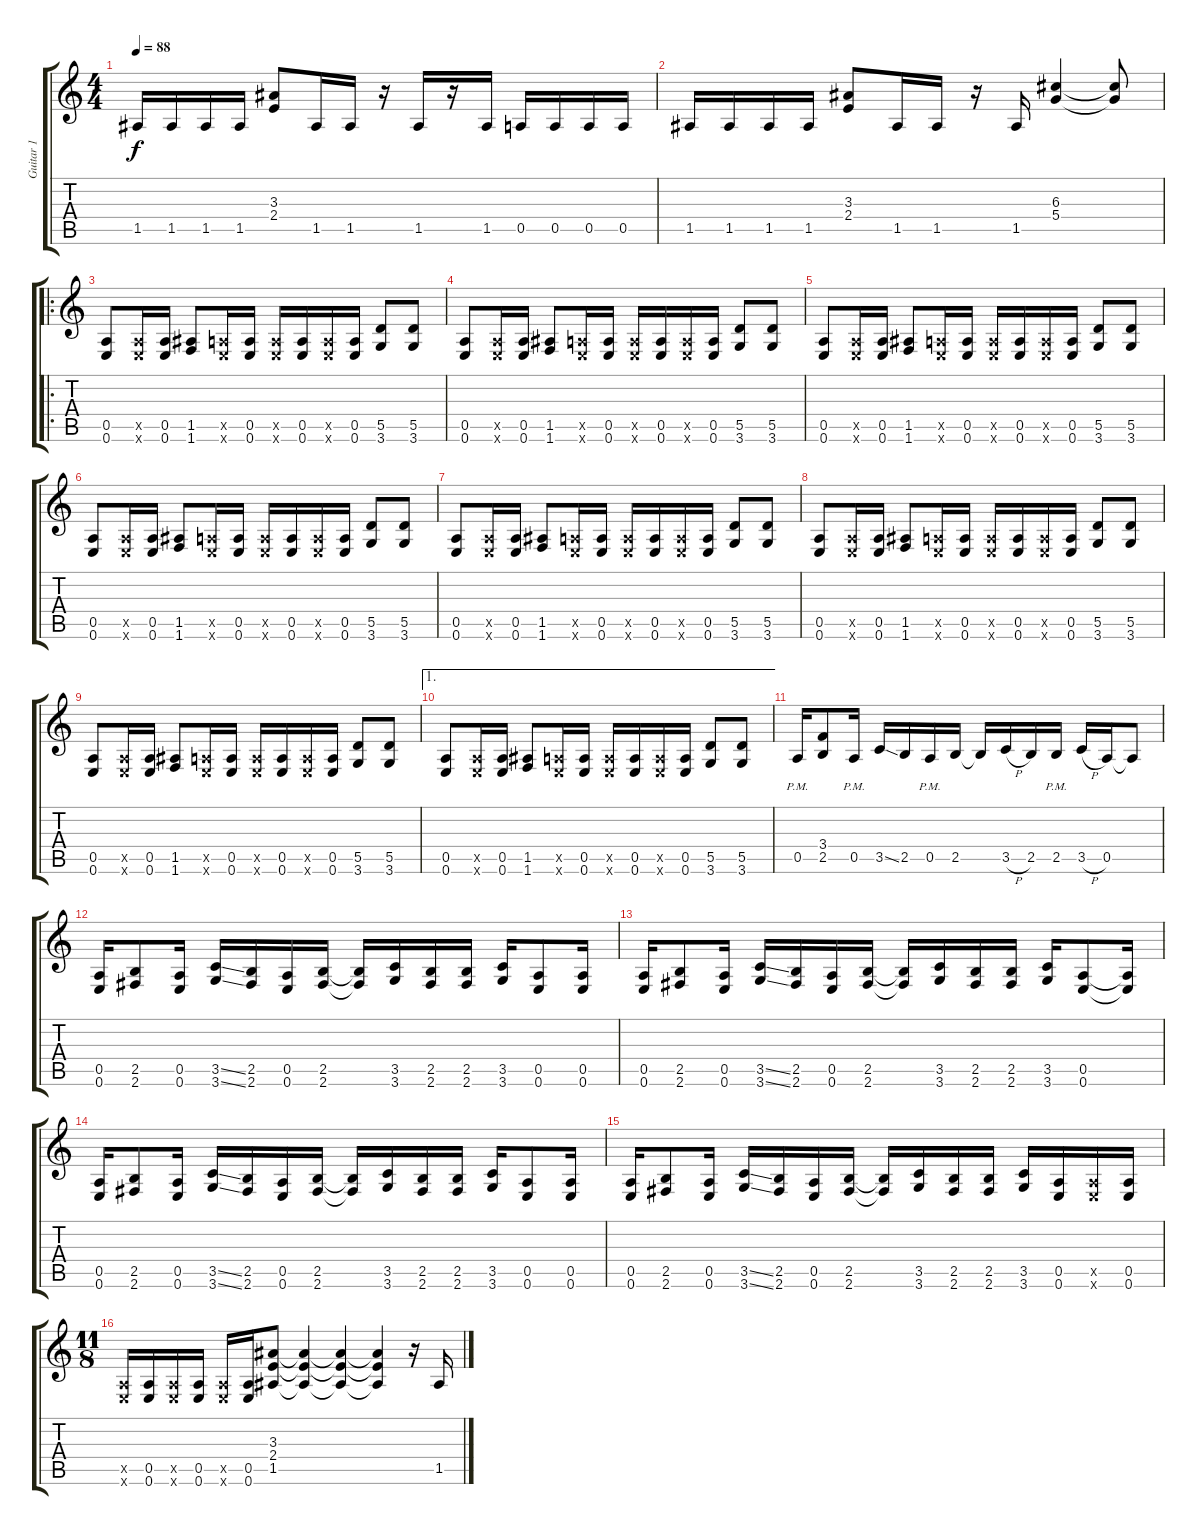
\track ("Guitar 1" "Guitar 1") {instrument distortionguitar}
\staff {score tabs}
\tuning (E4 B3 G3 D3 A2 E2) {hide}
\ts (4 4)
\tempo 88
\clef g2
\ks c
1.5.16{dy f} 1.5.16 1.5.16 1.5.16 (3.3 2.4).8 1.5.16 1.5.16 r.16 1.5.16 r.16 1.5.16 0.5.16 0.5.16 0.5.16 0.5.16 |
1.5.16 1.5.16 1.5.16 1.5.16 (3.3 2.4).8 1.5.16 1.5.16 r.16 1.5.16 (6.3 5.4).4 (6.3{t} 5.4{t}).8 |
\ro
(0.5 0.6).8 (0.5{x} 0.6{x}).16 (0.5 0.6).16 (1.5 1.6).8 (0.5{x} 0.6{x}).16 (0.5 0.6).16 (0.5{x} 0.6{x}).16 (0.5 0.6).16 (0.5{x} 0.6{x}).16 (0.5 0.6).16 (5.5 3.6).8 (5.5 3.6).8 |
(0.5 0.6).8 (0.5{x} 0.6{x}).16 (0.5 0.6).16 (1.5 1.6).8 (0.5{x} 0.6{x}).16 (0.5 0.6).16 (0.5{x} 0.6{x}).16 (0.5 0.6).16 (0.5{x} 0.6{x}).16 (0.5 0.6).16 (5.5 3.6).8 (5.5 3.6).8 |
(0.5 0.6).8 (0.5{x} 0.6{x}).16 (0.5 0.6).16 (1.5 1.6).8 (0.5{x} 0.6{x}).16 (0.5 0.6).16 (0.5{x} 0.6{x}).16 (0.5 0.6).16 (0.5{x} 0.6{x}).16 (0.5 0.6).16 (5.5 3.6).8 (5.5 3.6).8 |
(0.5 0.6).8 (0.5{x} 0.6{x}).16 (0.5 0.6).16 (1.5 1.6).8 (0.5{x} 0.6{x}).16 (0.5 0.6).16 (0.5{x} 0.6{x}).16 (0.5 0.6).16 (0.5{x} 0.6{x}).16 (0.5 0.6).16 (5.5 3.6).8 (5.5 3.6).8 |
(0.5 0.6).8 (0.5{x} 0.6{x}).16 (0.5 0.6).16 (1.5 1.6).8 (0.5{x} 0.6{x}).16 (0.5 0.6).16 (0.5{x} 0.6{x}).16 (0.5 0.6).16 (0.5{x} 0.6{x}).16 (0.5 0.6).16 (5.5 3.6).8 (5.5 3.6).8 |
(0.5 0.6).8 (0.5{x} 0.6{x}).16 (0.5 0.6).16 (1.5 1.6).8 (0.5{x} 0.6{x}).16 (0.5 0.6).16 (0.5{x} 0.6{x}).16 (0.5 0.6).16 (0.5{x} 0.6{x}).16 (0.5 0.6).16 (5.5 3.6).8 (5.5 3.6).8 |
(0.5 0.6).8 (0.5{x} 0.6{x}).16 (0.5 0.6).16 (1.5 1.6).8 (0.5{x} 0.6{x}).16 (0.5 0.6).16 (0.5{x} 0.6{x}).16 (0.5 0.6).16 (0.5{x} 0.6{x}).16 (0.5 0.6).16 (5.5 3.6).8 (5.5 3.6).8 |
\ae 1
(0.5 0.6).8 (0.5{x} 0.6{x}).16 (0.5 0.6).16 (1.5 1.6).8 (0.5{x} 0.6{x}).16 (0.5 0.6).16 (0.5{x} 0.6{x}).16 (0.5 0.6).16 (0.5{x} 0.6{x}).16 (0.5 0.6).16 (5.5 3.6).8 (5.5 3.6).8 |
0.5{pm}.16 (3.4 2.5).8 0.5{pm}.16 3.5{ss}.16 2.5.16 0.5{pm}.16 2.5.16 2.5{t}.16 3.5{h}.16 2.5.16 2.5{pm}.16 3.5{h}.16 0.5.16 0.5{t}.8 |
(0.5 0.6).16 (2.5 2.6).8 (0.5 0.6).16 (3.5{ss} 3.6{ss}).16 (2.5 2.6).16 (0.5 0.6).16 (2.5 2.6).16 (2.5{t} 2.6{t}).16 (3.5 3.6).16 (2.5 2.6).16 (2.5 2.6).16 (3.5 3.6).16 (0.5 0.6).8 (0.5 0.6).16 |
(0.5 0.6).16 (2.5 2.6).8 (0.5 0.6).16 (3.5{ss} 3.6{ss}).16 (2.5 2.6).16 (0.5 0.6).16 (2.5 2.6).16 (2.5{t} 2.6{t}).16 (3.5 3.6).16 (2.5 2.6).16 (2.5 2.6).16 (3.5 3.6).16 (0.5 0.6).8 (0.5{t} 0.6{t}).16 |
(0.5 0.6).16 (2.5 2.6).8 (0.5 0.6).16 (3.5{ss} 3.6{ss}).16 (2.5 2.6).16 (0.5 0.6).16 (2.5 2.6).16 (2.5{t} 2.6{t}).16 (3.5 3.6).16 (2.5 2.6).16 (2.5 2.6).16 (3.5 3.6).16 (0.5 0.6).8 (0.5 0.6).16 |
(0.5 0.6).16 (2.5 2.6).8 (0.5 0.6).16 (3.5{ss} 3.6{ss}).16 (2.5 2.6).16 (0.5 0.6).16 (2.5 2.6).16 (2.5{t} 2.6{t}).16 (3.5 3.6).16 (2.5 2.6).16 (2.5 2.6).16 (3.5 3.6).16 (0.5 0.6).16 (0.5{x} 0.6{x}).16 (0.5 0.6).16 |
\ts (11 8)
(0.5{x} 0.6{x}).16 (0.5 0.6).16 (0.5{x} 0.6{x}).16 (0.5 0.6).16 (0.5{x} 0.6{x}).16 (0.5 0.6).16 (3.3 2.4 1.5).8 (3.3{t} 2.4{t} 1.5{t}).4 (3.3{t} 2.4{t} 1.5{t}).4 (3.3{t} 2.4{t} 1.5{t}).4 r.16 1.5.16
